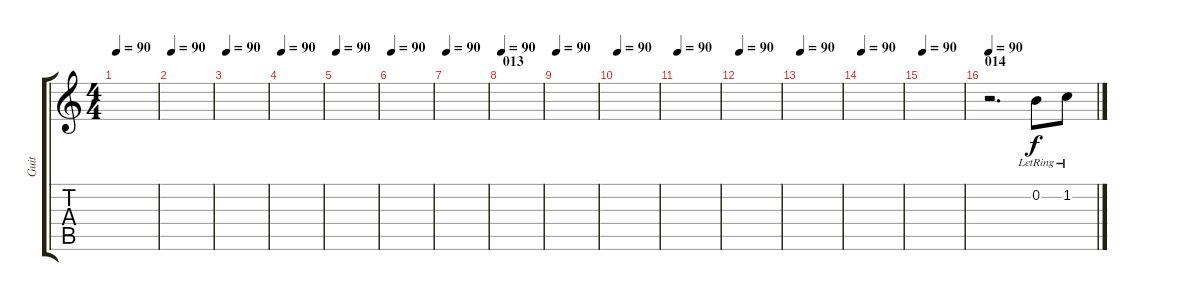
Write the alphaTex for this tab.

\track ("Guit" "Guit") {instrument acousticguitarsteel}
\staff {score tabs}
\tuning (E4 B3 G3 D3 A2 E2) {hide}
\ts (4 4)
\tempo 90
\clef g2
\ks c
|
\tempo 90
|
\tempo 90
|
\tempo 90
|
\tempo 90
|
\tempo 90
|
\tempo 90
|
\section ("" "013")
\tempo 90
|
\tempo 90
|
\tempo 90
|
\tempo 90
|
\tempo 90
|
\tempo 90
|
\tempo 90
|
\tempo 90
|
\section ("" "014")
\tempo 90
r.2{d} 0.2{lr}.8 1.2{lr}.8
